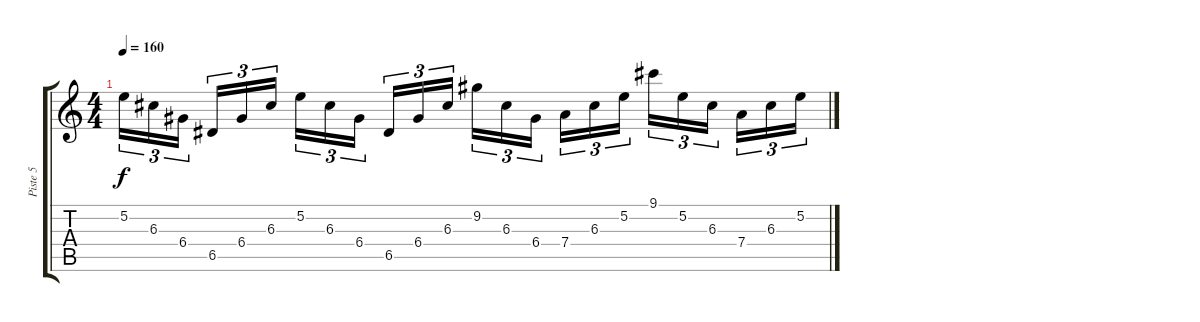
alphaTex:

\track ("Piste 5" "Piste 5") {instrument acousticguitarsteel}
\staff {score tabs}
\tuning (E4 B3 G3 D3 A2 E2) {hide}
\ts (4 4)
\tempo 160
\clef g2
\ks c
5.2.16{tu (3 2) dy f} 6.3.16{tu (3 2)} 6.4.16{tu (3 2)} 6.5.16{tu (3 2)} 6.4.16{tu (3 2)} 6.3.16{tu (3 2)} 5.2.16{tu (3 2)} 6.3.16{tu (3 2)} 6.4.16{tu (3 2)} 6.5.16{tu (3 2)} 6.4.16{tu (3 2)} 6.3.16{tu (3 2)} 9.2.16{tu (3 2)} 6.3.16{tu (3 2)} 6.4.16{tu (3 2)} 7.4.16{tu (3 2)} 6.3.16{tu (3 2)} 5.2.16{tu (3 2)} 9.1.16{tu (3 2)} 5.2.16{tu (3 2)} 6.3.16{tu (3 2)} 7.4.16{tu (3 2)} 6.3.16{tu (3 2)} 5.2.16{tu (3 2)}
